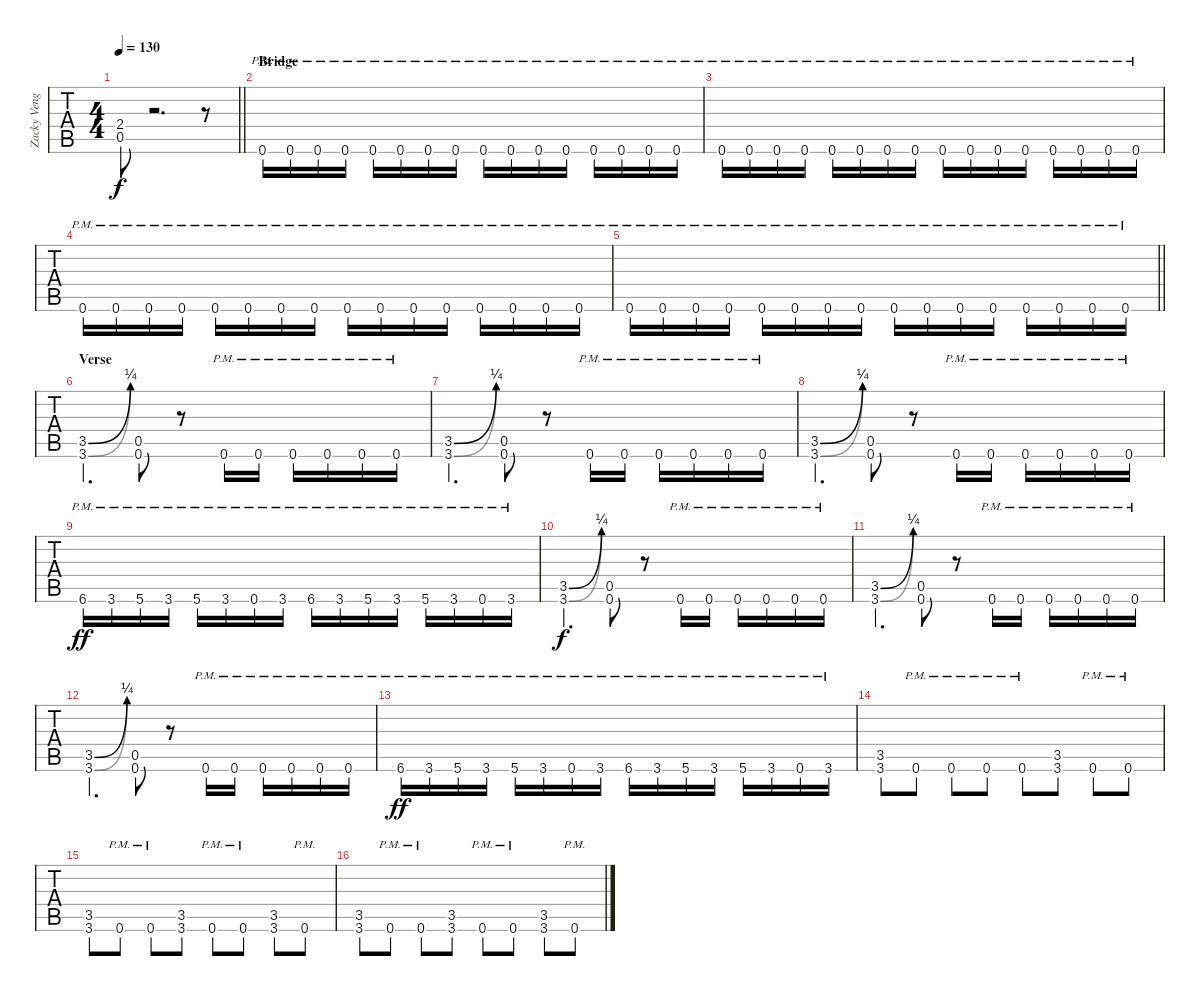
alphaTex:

\track ("Zacky Vengence" "Zacky Veng") {instrument distortionguitar}
\staff {tabs}
\tuning (E4 B3 G3 D3 A2 D2) {hide}
\ts (4 4)
\tempo 130
\clef g2
\barLineRight lightlight
\ks c
(2.4 0.5).8{dy f} r.2{d} r.8 |
\section ("" "Bridge")
0.6{pm}.16{balance 8} 0.6{pm}.16 0.6{pm}.16 0.6{pm}.16 0.6{pm}.16 0.6{pm}.16 0.6{pm}.16 0.6{pm}.16 0.6{pm}.16 0.6{pm}.16 0.6{pm}.16 0.6{pm}.16 0.6{pm}.16 0.6{pm}.16 0.6{pm}.16 0.6{pm}.16 |
0.6{pm}.16 0.6{pm}.16 0.6{pm}.16 0.6{pm}.16 0.6{pm}.16 0.6{pm}.16 0.6{pm}.16 0.6{pm}.16 0.6{pm}.16 0.6{pm}.16 0.6{pm}.16 0.6{pm}.16 0.6{pm}.16 0.6{pm}.16 0.6{pm}.16 0.6{pm}.16 |
0.6{pm}.16 0.6{pm}.16 0.6{pm}.16 0.6{pm}.16 0.6{pm}.16 0.6{pm}.16 0.6{pm}.16 0.6{pm}.16 0.6{pm}.16 0.6{pm}.16 0.6{pm}.16 0.6{pm}.16 0.6{pm}.16 0.6{pm}.16 0.6{pm}.16 0.6{pm}.16 |
\barLineRight lightlight
0.6{pm}.16 0.6{pm}.16 0.6{pm}.16 0.6{pm}.16 0.6{pm}.16 0.6{pm}.16 0.6{pm}.16 0.6{pm}.16 0.6{pm}.16 0.6{pm}.16 0.6{pm}.16 0.6{pm}.16 0.6{pm}.16 0.6{pm}.16 0.6{pm}.16 0.6{pm}.16 |
\section ("" "Verse")
(3.5{be (bend 0 0 60 1)} 3.6{be (bend 0 0 60 1)}).4{d} (0.5 0.6).8 r.8 0.6{pm}.16 0.6{pm}.16 0.6{pm}.16 0.6{pm}.16 0.6{pm}.16 0.6{pm}.16 |
(3.5{be (bend 0 0 60 1)} 3.6{be (bend 0 0 60 1)}).4{d} (0.5 0.6).8 r.8 0.6{pm}.16 0.6{pm}.16 0.6{pm}.16 0.6{pm}.16 0.6{pm}.16 0.6{pm}.16 |
(3.5{be (bend 0 0 60 1)} 3.6{be (bend 0 0 60 1)}).4{d} (0.5 0.6).8 r.8 0.6{pm}.16 0.6{pm}.16 0.6{pm}.16 0.6{pm}.16 0.6{pm}.16 0.6{pm}.16 |
6.6{pm}.16{dy ff} 3.6{pm}.16 5.6{pm}.16 3.6{pm}.16 5.6{pm}.16 3.6{pm}.16 0.6{pm}.16 3.6{pm}.16 6.6{pm}.16 3.6{pm}.16 5.6{pm}.16 3.6{pm}.16 5.6{pm}.16 3.6{pm}.16 0.6{pm}.16 3.6{pm}.16 |
(3.5{be (bend 0 0 60 1)} 3.6{be (bend 0 0 60 1)}).4{d dy f} (0.5 0.6).8 r.8 0.6{pm}.16 0.6{pm}.16 0.6{pm}.16 0.6{pm}.16 0.6{pm}.16 0.6{pm}.16 |
(3.5{be (bend 0 0 60 1)} 3.6{be (bend 0 0 60 1)}).4{d} (0.5 0.6).8 r.8 0.6{pm}.16 0.6{pm}.16 0.6{pm}.16 0.6{pm}.16 0.6{pm}.16 0.6{pm}.16 |
(3.5{be (bend 0 0 60 1)} 3.6{be (bend 0 0 60 1)}).4{d} (0.5 0.6).8 r.8 0.6{pm}.16 0.6{pm}.16 0.6{pm}.16 0.6{pm}.16 0.6{pm}.16 0.6{pm}.16 |
6.6{pm}.16{dy ff} 3.6{pm}.16 5.6{pm}.16 3.6{pm}.16 5.6{pm}.16 3.6{pm}.16 0.6{pm}.16 3.6{pm}.16 6.6{pm}.16 3.6{pm}.16 5.6{pm}.16 3.6{pm}.16 5.6{pm}.16 3.6{pm}.16 0.6{pm}.16 3.6{pm}.16 |
(3.5 3.6).8 0.6{pm}.8 0.6{pm}.8 0.6{pm}.8 0.6{pm}.8 (3.5 3.6).8 0.6{pm}.8 0.6{pm}.8 |
(3.5 3.6).8 0.6{pm}.8 0.6{pm}.8 (3.5 3.6).8 0.6{pm}.8 0.6{pm}.8 (3.5 3.6).8 0.6{pm}.8 |
(3.5 3.6).8 0.6{pm}.8 0.6{pm}.8 (3.5 3.6).8 0.6{pm}.8 0.6{pm}.8 (3.5 3.6).8 0.6{pm}.8
